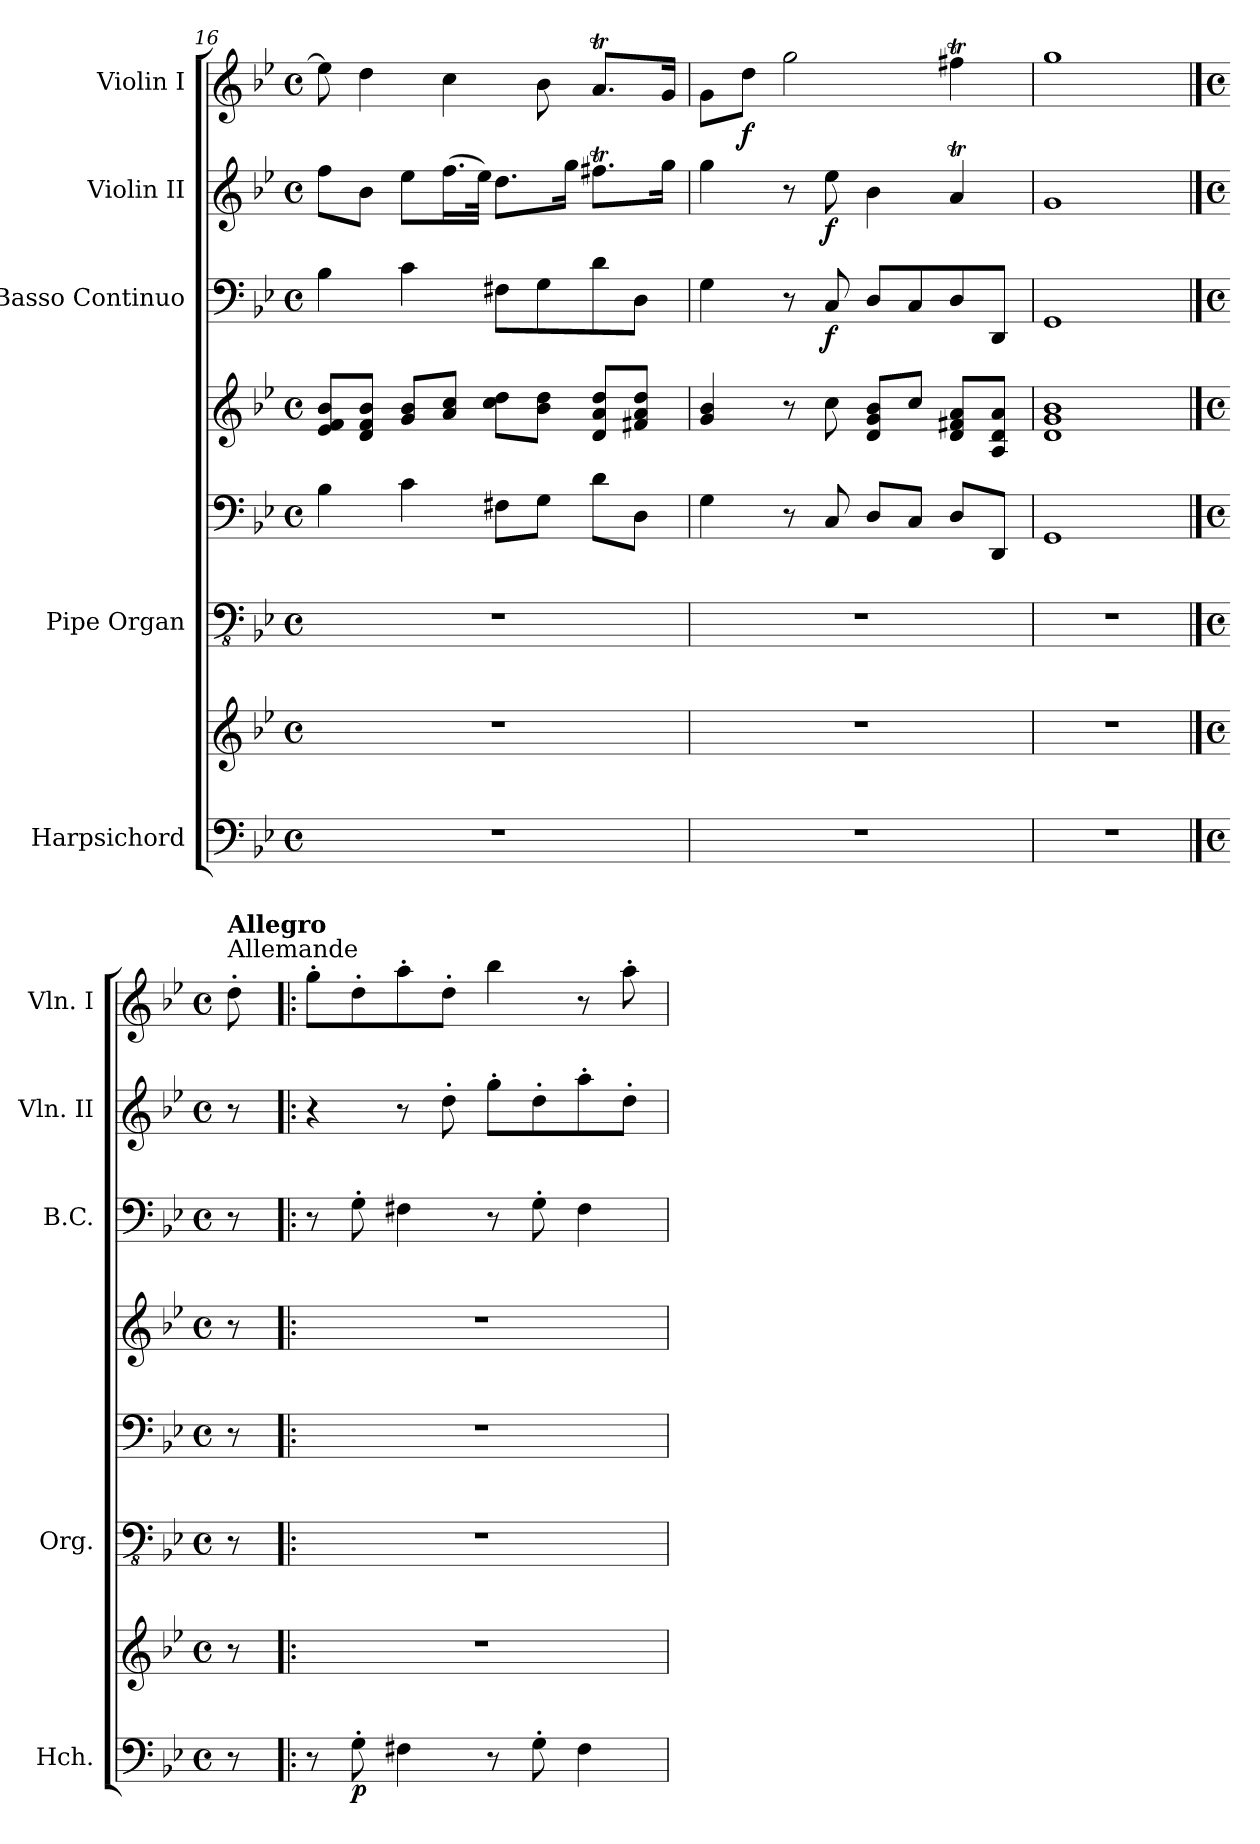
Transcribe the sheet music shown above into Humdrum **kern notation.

**kern	**kern	**dynam	**kern	**kern	**kern	**kern	**dynam	**kern	**dynam	**kern	**dynam
*part5	*part5	*part5	*part4	*part4	*part4	*part3	*part3	*part2	*part2	*part1	*part1
*staff8	*staff7	*staff7/8	*staff6	*staff5	*staff4	*staff3	*staff3	*staff2	*staff2	*staff1	*staff1
*I"Harpsichord	*	*	*I"Pipe Organ	*	*	*I"Basso Continuo	*	*I"Violin II	*	*I"Violin I	*
*I'Hch.	*	*	*I'Org.	*	*	*I'B.C.	*	*I'Vln. II	*	*I'Vln. I	*
*clefF4	*clefG2	*	*clefFv4	*clefF4	*clefG2	*clefF4	*	*clefG2	*	*clefG2	*
*k[b-e-]	*k[b-e-]	*	*k[b-e-]	*k[b-e-]	*k[b-e-]	*k[b-e-]	*	*k[b-e-]	*	*k[b-e-]	*
*M4/4	*M4/4	*	*M4/4	*M4/4	*M4/4	*M4/4	*	*M4/4	*	*M4/4	*
*met(c)	*met(c)	*	*met(c)	*met(c)	*met(c)	*met(c)	*	*met(c)	*	*met(c)	*
=16	=16	=16	=16	=16	=16	=16	=16	=16	=16	=16	=16
1r	1r	.	1r	4B-\	8e-/ 8f/ 8b-/L	4B-\	.	8ff\L	.	8ee-\]	.
.	.	.	.	.	8d/ 8f/ 8b-/J	.	.	8b-\J	.	4dd\	.
.	.	.	.	4c\	8g/ 8b-/L	4c\	.	8ee-\L	.	.	.
.	.	.	.	.	8a/ 8cc/J	.	.	(>16.ff\L	.	4cc\	.
.	.	.	.	.	.	.	.	32ee-\JJk)	.	.	.
.	.	.	.	8F#X\L	8cc\ 8dd\L	8F#X\L	.	8.dd\L	.	.	.
.	.	.	.	8G\J	8b-\ 8dd\J	8G\	.	.	.	8b-\	.
.	.	.	.	.	.	.	.	16gg\Jk	.	.	.
.	.	.	.	8d\L	8d/ 8a/ 8dd/L	8d\	.	8.ff#Xt\L	.	8.at/L	.
.	.	.	.	8D\J	8f#X/ 8a/ 8dd/J	8D\J	.	.	.	.	.
.	.	.	.	.	.	.	.	16gg\Jk	.	16g/Jk	.
=17	=17	=17	=17	=17	=17	=17	=17	=17	=17	=17	=17
1r	1r	.	1r	4G\	4g/ 4b-/	4G\	.	4gg\	.	8g\L	.
!	!	!	!	!	!	!	!	!	!	!	!LO:DY:b
.	.	.	.	.	.	.	.	.	.	8dd\J	f
.	.	.	.	8r	8r	8r	.	8r	.	2gg\	.
!	!	!	!	!	!	!	!LO:DY:b	!	!LO:DY:b	!	!
.	.	.	.	8C/	8cc\	8C/	f	8ee-\	f	.	.
.	.	.	.	8D/L	8d/ 8g/ 8b-/L	8D/L	.	4b-\	.	.	.
.	.	.	.	8C/J	8cc/J	8C/	.	.	.	.	.
.	.	.	.	8D/L	8d/ 8f#X/ 8a/L	8D/	.	4at/	.	4ff#Xt\	.
.	.	.	.	8DD/J	8A/ 8d/ 8a/J	8DD/J	.	.	.	.	.
=18	=18	=18	=18	=18	=18	=18	=18	=18	=18	=18	=18
1r	1r	.	1r	1GG	1d 1g 1b-	1GG	.	1g	.	1gg	.
!!LO:LB:g=z
==	==	==	==	==	==	==	==	==	==	==	==
*M4/4	*M4/4	*	*M4/4	*M4/4	*M4/4	*M4/4	*	*M4/4	*	*M4/4	*
*met(c)	*met(c)	*	*met(c)	*met(c)	*met(c)	*met(c)	*	*met(c)	*	*met(c)	*
!	!	!	!	!	!	!	!	!	!	!LO:TX:t=Allemande	!
!	!	!	!	!	!	!	!	!	!	!LO:TX:a:B:t=Allegro	!
8r	8r	.	8r	8r	8r	8r	.	8r	.	8dd'\	.
=1!|:	=1!|:	=1!|:	=1!|:	=1!|:	=1!|:	=1!|:	=1!|:	=1!|:	=1!|:	=1!|:	=1!|:
8r	1r	.	1r	1r	1r	8r	.	4r	.	8gg'\L	.
!	!	!LO:DY:b=2	!	!	!	!	!	!	!	!	!
8G'\	.	p	.	.	.	8G'\	.	.	.	8dd'\	.
4F#X\	.	.	.	.	.	4F#X\	.	8r	.	8aa'\	.
.	.	.	.	.	.	.	.	8dd'\	.	8dd'\J	.
8r	.	.	.	.	.	8r	.	8gg'\L	.	4bb-\	.
8G'\	.	.	.	.	.	8G'\	.	8dd'\	.	.	.
4F#\	.	.	.	.	.	4F#\	.	8aa'\	.	8r	.
.	.	.	.	.	.	.	.	8dd'\J	.	8aa'\	.
=	=	=	=	=	=	=	=	=	=	=	=
*-	*-	*-	*-	*-	*-	*-	*-	*-	*-	*-	*-
